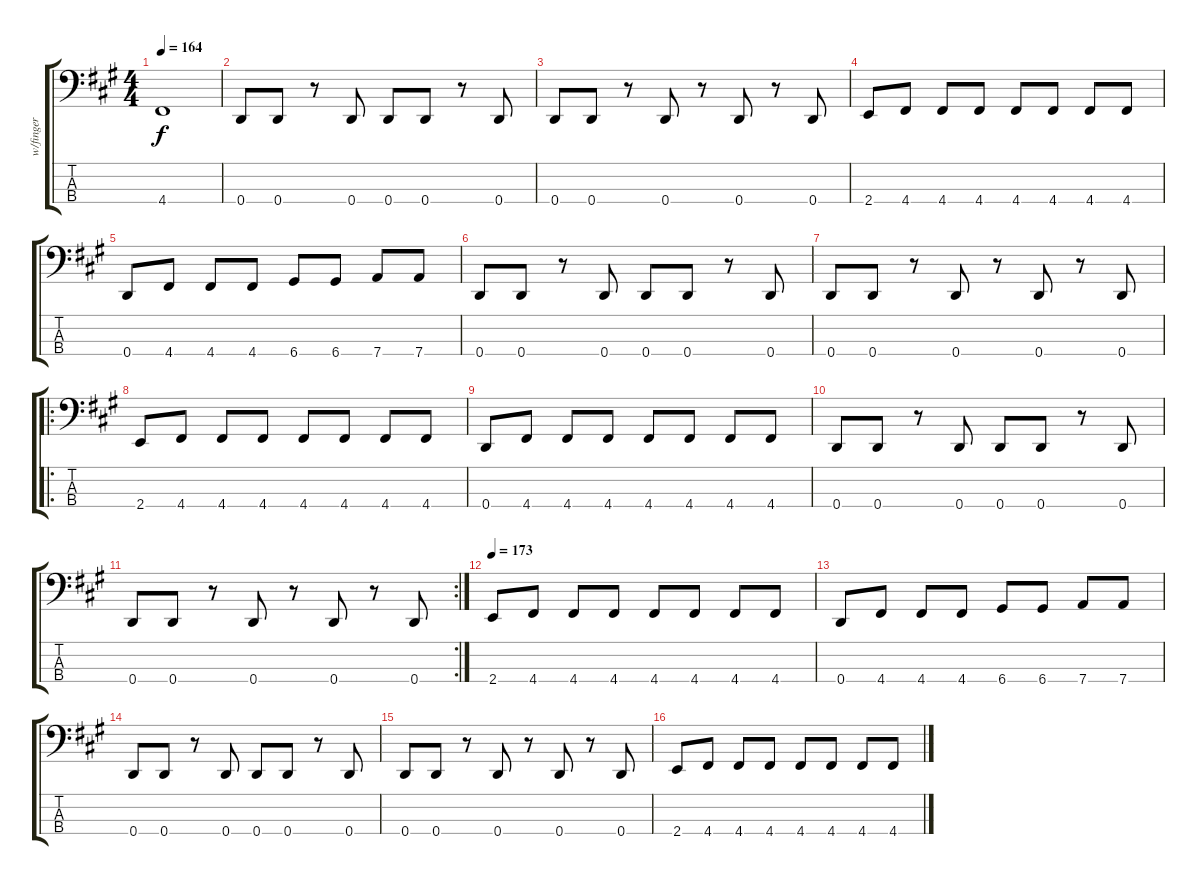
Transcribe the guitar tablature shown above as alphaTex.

\track ("w/finger" "w/finger") {instrument electricbasspick}
\staff {score tabs}
\tuning (G2 D2 A1 D1) {hide}
\ts (4 4)
\tempo 164
\clef f4
\ks a
4.4{t}.1{dy f} |
0.4.8 0.4.8 r.8 0.4.8 0.4.8 0.4.8 r.8 0.4.8 |
0.4.8 0.4.8 r.8 0.4.8 r.8 0.4.8 r.8 0.4.8 |
2.4.8 4.4.8 4.4.8 4.4.8 4.4.8 4.4.8 4.4.8 4.4.8 |
0.4.8 4.4.8 4.4.8 4.4.8 6.4.8 6.4.8 7.4.8 7.4.8 |
0.4.8 0.4.8 r.8 0.4.8 0.4.8 0.4.8 r.8 0.4.8 |
0.4.8 0.4.8 r.8 0.4.8 r.8 0.4.8 r.8 0.4.8 |
\ro
2.4.8 4.4.8 4.4.8 4.4.8 4.4.8 4.4.8 4.4.8 4.4.8 |
0.4.8 4.4.8 4.4.8 4.4.8 4.4.8 4.4.8 4.4.8 4.4.8 |
0.4.8 0.4.8 r.8 0.4.8 0.4.8 0.4.8 r.8 0.4.8 |
\rc 2
0.4.8 0.4.8 r.8 0.4.8 r.8 0.4.8 r.8 0.4.8 |
\tempo 173
2.4.8 4.4.8 4.4.8 4.4.8 4.4.8 4.4.8 4.4.8 4.4.8 |
0.4.8 4.4.8 4.4.8 4.4.8 6.4.8 6.4.8 7.4.8 7.4.8 |
0.4.8 0.4.8 r.8 0.4.8 0.4.8 0.4.8 r.8 0.4.8 |
0.4.8 0.4.8 r.8 0.4.8 r.8 0.4.8 r.8 0.4.8 |
2.4.8 4.4.8 4.4.8 4.4.8 4.4.8 4.4.8 4.4.8 4.4.8
